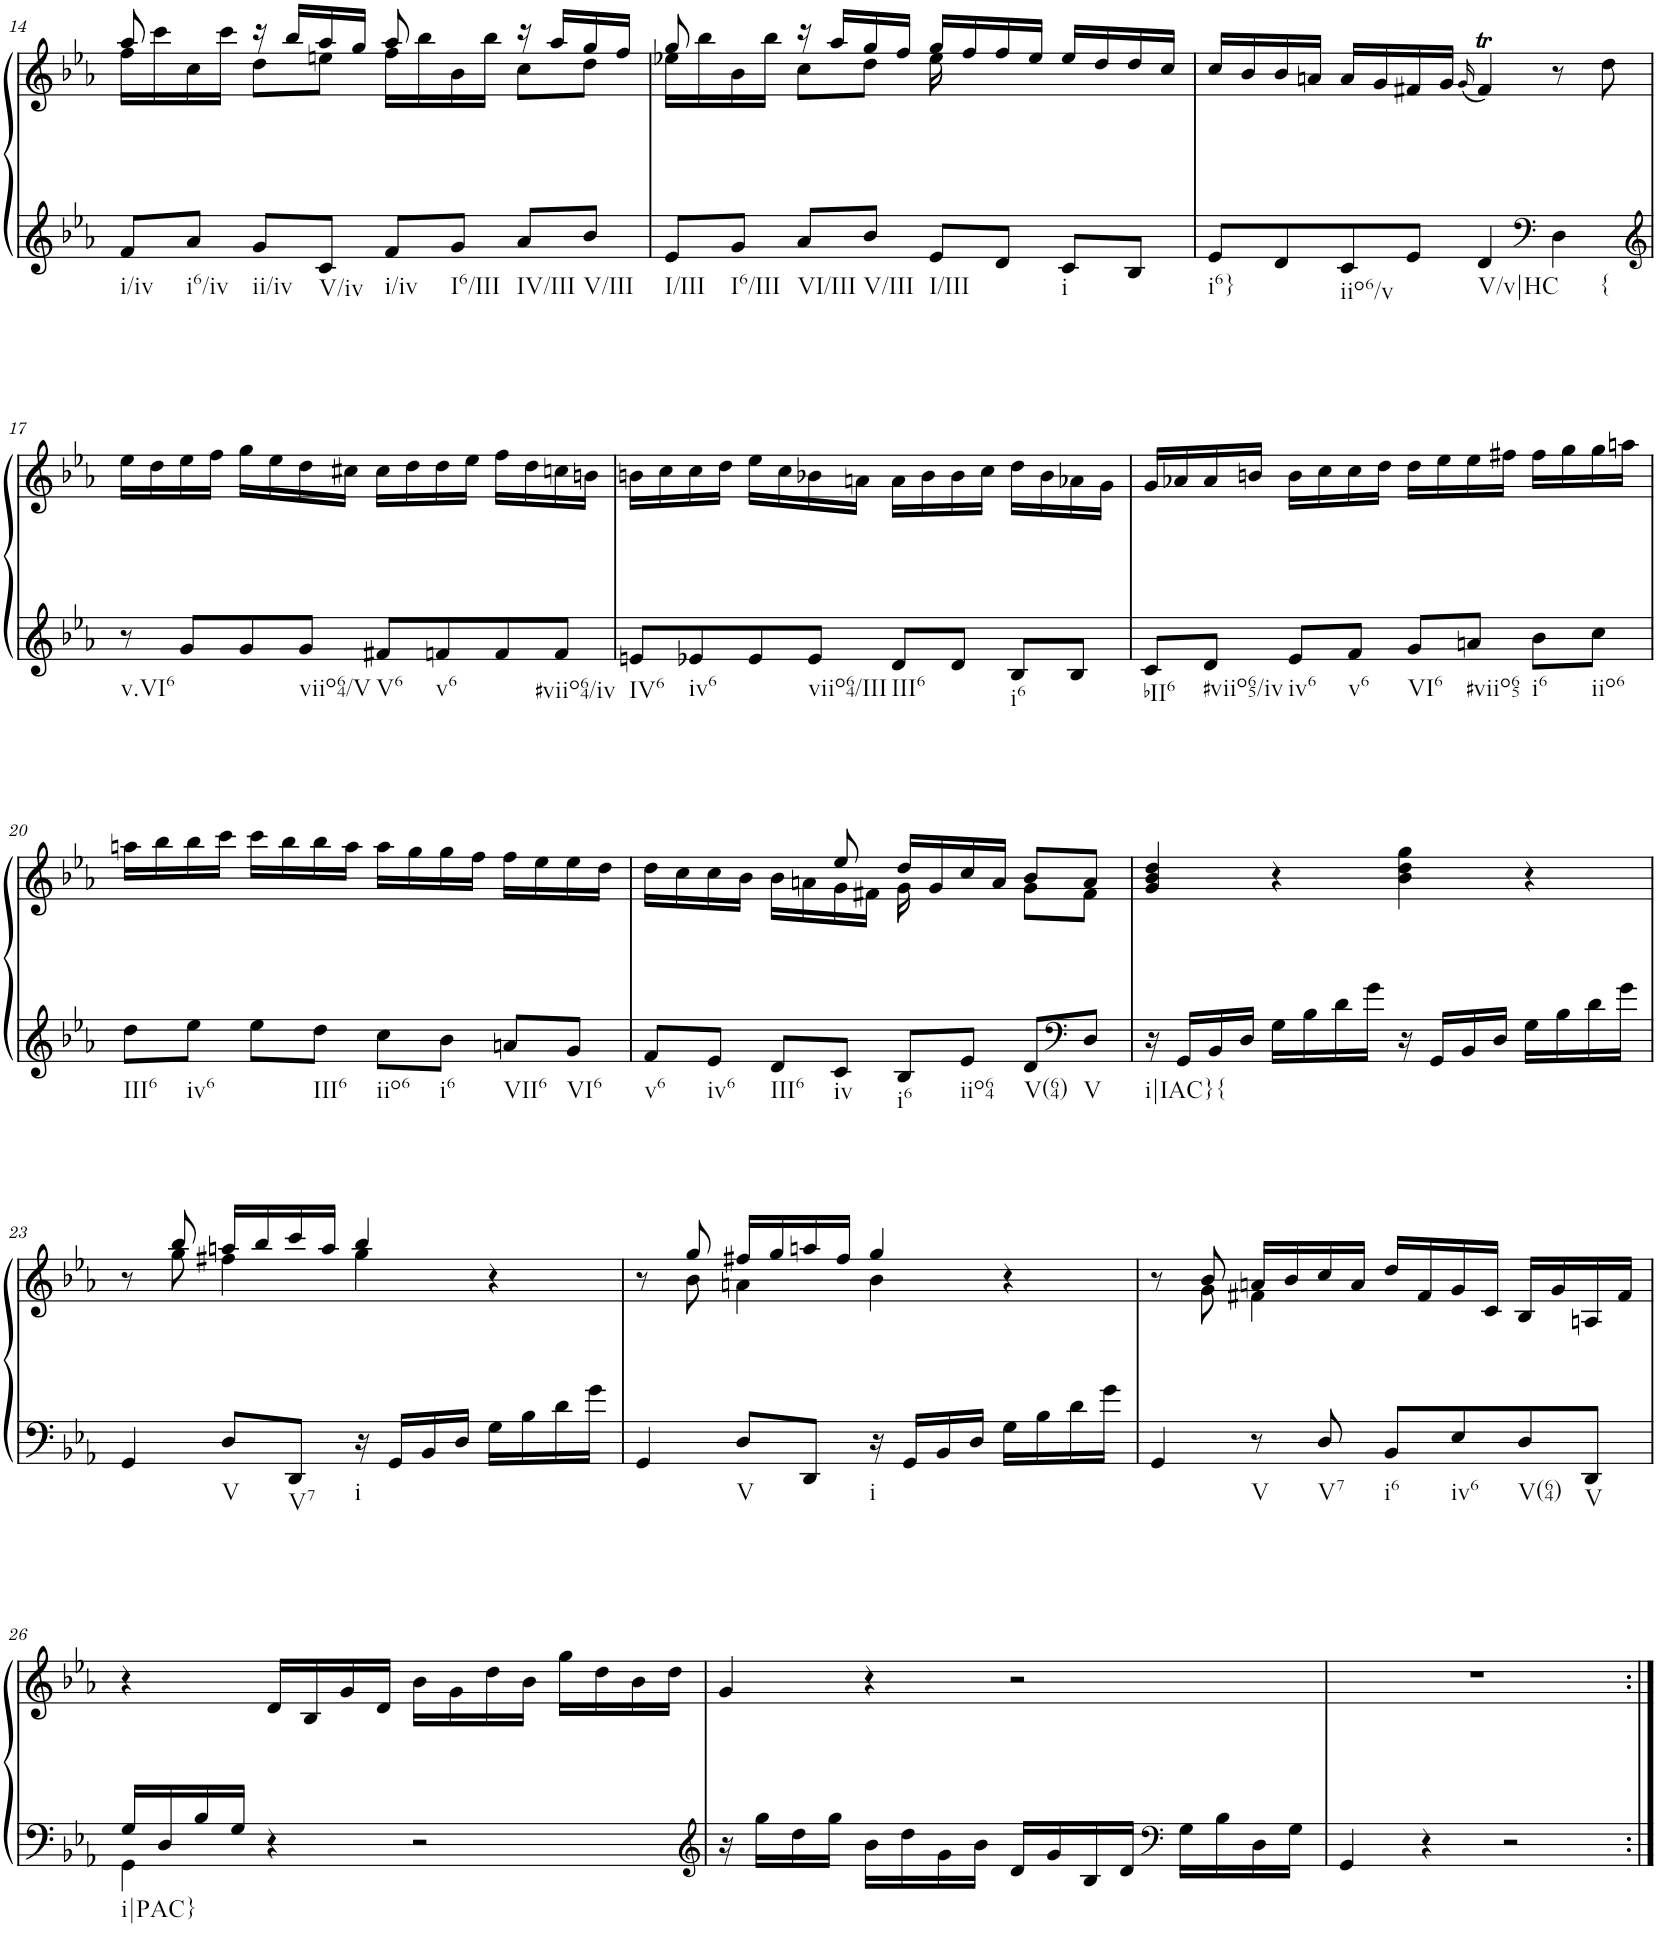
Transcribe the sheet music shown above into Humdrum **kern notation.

**kern	**kern
*part1	*part1
*staff2	*staff1
*I"Piano	*
*I'Pno.	*
!!LO:PB:g=z
*clefG2	*clefG2
*k[b-e-a-]	*k[b-e-a-]
*M4/4	*M4/4
*met(c)	*met(c)
=14	=14
*	*^
!LO:TX:b:t=i/iv	!	!
8f/L	8aa-/	16ff\LL
.	.	16ccc\
!LO:TX:b:t=i6/iv	!	!
8a-/J	8ryy	16cc\
.	.	16ccc\JJ
!LO:TX:b:t=ii/iv	!	!
8g/L	16r	8dd\L
.	16bb-/LL	.
!LO:TX:b:t=V/iv	!	!
8c/J	16aa-/	8een\J
.	16gg/JJ	.
!LO:TX:b:t=i/iv	!	!
8f/L	8aa-/	16ff\LL
.	.	16bb-\
!LO:TX:b:t=I6/III	!	!
8g/J	8ryy	16b-\
.	.	16bb-\JJ
!LO:TX:b:t=IV/III	!	!
8a-/L	16r	8cc\L
.	16aa-/LL	.
!LO:TX:b:t=V/III	!	!
8b-/J	16gg/	8dd\J
.	16ff/JJ	.
=15	=15	=15
!LO:TX:b:t=I/III	!	!
8e-/L	8gg/	16ee-X\LL
.	.	16bb-\
!LO:TX:b:t=I6/III	!	!
8g/J	8ryy	16b-\
.	.	16bb-\JJ
!LO:TX:b:t=VI/III	!	!
8a-/L	16r	8cc\L
.	16aa-/LL	.
!LO:TX:b:t=V/III	!	!
8b-/J	16gg/	8dd\J
.	16ff/JJ	.
!LO:TX:b:t=I/III	!	!
8e-/L	16gg/LL	16ee-\
.	16ff/	4..ryy
8d/J	16ff/	.
.	16ee-/JJ	.
!LO:TX:b:t=i	!	!
8c/L	16ee-/LL	.
.	16dd/	.
8B-/J	16dd/	.
.	16cc/JJ	.
*	*v	*v
=16	=16
!LO:TX:b:t=i6}	!
8e-/L	16cc/LL
.	16b-/
8d/	16b-/
.	16an/JJ
!LO:TX:b:t=iio6/v	!
8c/	16a/LL
.	16g/
8e-/J	16f#X/
.	16g/JJ
.	(16qg/
!LO:TX:b:t=V/v|HC	!
4d/	4f#t/)
*clefF4	*
!LO:TX:b:t={	!
4D\	8r
.	8dd\
!!LO:LB:g=z
=17	=17
*clefG2	*
!LO:TX:b:t=v.VI6	!
8r	16ee-\LL
.	16dd\
8g/L	16ee-\
.	16ff\JJ
8g/	16gg\LL
.	16ee-\
!LO:TX:b:t=viio64/V	!
8g/J	16dd\
.	16cc#X\JJ
!LO:TX:b:t=V6	!
8f#X/L	16cc#\LL
.	16dd\
!LO:TX:b:t=v6	!
8fn/	16dd\
.	16ee-\JJ
8f/	16ff\LL
.	16dd\
!LO:TX:b:t=#viio64/iv	!
8f/J	16ccn\
.	16bn\JJ
=18	=18
!LO:TX:b:t=IV6	!
8en/L	16bn\LL
.	16cc\
!LO:TX:b:t=iv6	!
8e-X/	16cc\
.	16dd\JJ
8e-/	16ee-\LL
.	16cc\
!LO:TX:b:t=viio64/III	!
8e-/J	16b-X\
.	16an\JJ
!LO:TX:b:t=III6	!
8d/L	16a\LL
.	16b-\
8d/J	16b-\
.	16cc\JJ
!LO:TX:b:t=i6	!
8B-/L	16dd\LL
.	16b-\
8B-/J	16a-X\
.	16g\JJ
=19	=19
!LO:TX:b:t=bII6	!
8c/L	16g/LL
.	16a-X/
!LO:TX:b:t=#viio65/iv	!
8d/J	16a-/
.	16bn/JJ
!LO:TX:b:t=iv6	!
8e-/L	16b\LL
.	16cc\
!LO:TX:b:t=v6	!
8f/J	16cc\
.	16dd\JJ
!LO:TX:b:t=VI6	!
8g/L	16dd\LL
.	16ee-\
!LO:TX:b:t=#viio65	!
8an/J	16ee-\
.	16ff#X\JJ
!LO:TX:b:t=i6	!
8b-\L	16ff#\LL
.	16gg\
!LO:TX:b:t=iio6	!
8cc\J	16gg\
.	16aan\JJ
!!LO:LB:g=z
=20	=20
!LO:TX:b:t=III6	!
8dd\L	16aan\LL
.	16bb-\
!LO:TX:b:t=iv6	!
8ee-\J	16bb-\
.	16ccc\JJ
8ee-\L	16ccc\LL
.	16bb-\
!LO:TX:b:t=III6	!
8dd\J	16bb-\
.	16aa\JJ
!LO:TX:b:t=iio6	!
8cc\L	16aa\LL
.	16gg\
!LO:TX:b:t=i6	!
8b-\J	16gg\
.	16ff\JJ
!LO:TX:b:t=VII6	!
8an/L	16ff\LL
.	16ee-\
!LO:TX:b:t=VI6	!
8g/J	16ee-\
.	16dd\JJ
=21	=21
*	*^
!LO:TX:b:t=v6	!	!
8f/L	16dd\LL	4ryy
.	16cc\	.
!LO:TX:b:t=iv6	!	!
8e-/J	16cc\	.
.	16b-\JJ	.
!LO:TX:b:t=III6	!	!
8d/L	8ryy	16b-\LL
.	.	16an\
!LO:TX:b:t=iv	!	!
8c/J	8ee-/	16g\
.	.	16f#X\JJ
!LO:TX:b:t=i6	!	!
8B-/L	16dd/LL	16g\
.	16g/	8.ryy
!LO:TX:b:t=iio64	!	!
8e-/J	16cc/	.
.	16a/JJ	.
!LO:TX:b:t=V(64)	!	!
8d/L	8b-/L	8g\L
*clefF4	*	*
!LO:TX:b:t=V	!	!
8D/J	8a/J	8f#\J
=22	=22	=22
!LO:TX:b:t=i|IAC}{	!	!
*	*v	*v
16r	4g/ 4b-/ 4dd/
16GG/LL	.
16BB-/	.
16D/JJ	.
16G\LL	4r
16B-\	.
16d\	.
16g\JJ	.
16r	4b-\ 4dd\ 4gg\
16GG/LL	.
16BB-/	.
16D/JJ	.
16G\LL	4r
16B-\	.
16d\	.
16g\JJ	.
!!LO:LB:g=z
=23	=23
*	*^
4GG/	8r	8ryy
.	8bb-/	8gg\
!LO:TX:b:t=V	!	!
8D/L	16aan/LL	4ff#X\
.	16bb-/	.
!LO:TX:b:t=V7	!	!
8DD/J	16ccc/	.
.	16aa/JJ	.
!LO:TX:b:t=i	!	!
16r	4bb-/	4gg\
16GG/LL	.	.
16BB-/	.	.
16D/JJ	.	.
16G\LL	4r	4ryy
16B-\	.	.
16d\	.	.
16g\JJ	.	.
=24	=24	=24
4GG/	8r	8ryy
.	8gg/	8b-\
!LO:TX:b:t=V	!	!
8D/L	16ff#X/LL	4an\
.	16gg/	.
8DD/J	16aan/	.
.	16ff#/JJ	.
!LO:TX:b:t=i	!	!
16r	4gg/	4b-\
16GG/LL	.	.
16BB-/	.	.
16D/JJ	.	.
16G\LL	4r	4ryy
16B-\	.	.
16d\	.	.
16g\JJ	.	.
=25	=25	=25
4GG/	8r	8ryy
.	8b-/	8g\
!LO:TX:b:t=V	!	!
8r	16an/LL	4f#X\
.	16b-/	.
!LO:TX:b:t=V7	!	!
8D/	16cc/	.
.	16a/JJ	.
!LO:TX:b:t=i6	!	!
8BB-/L	16dd/LL	2ryy
.	16f#/	.
!LO:TX:b:t=iv6	!	!
8E-/	16g/	.
.	16c/JJ	.
!LO:TX:b:t=V(64)	!	!
8D/	16B-/LL	.
.	16g/	.
!LO:TX:b:t=V	!	!
8DD/J	16An/	.
.	16f#/JJ	.
*	*v	*v
!!LO:LB:g=z
=26	=26
*^	*
!LO:TX:b:t=i|PAC}	!	!
16G/LL	4GG\	4r
16D/	.	.
16B-/	.	.
16G/JJ	.	.
4r	2.ryy	16d/LL
.	.	16B-/
.	.	16g/
.	.	16d/JJ
2r	.	16b-\LL
.	.	16g\
.	.	16dd\
.	.	16b-\JJ
.	.	16gg\LL
.	.	16dd\
.	.	16b-\
.	.	16dd\JJ
*v	*v	*
=27	=27
*clefG2	*
16r	4g/
16gg\LL	.
16dd\	.
16gg\JJ	.
16b-\LL	4r
16dd\	.
16g\	.
16b-\JJ	.
16d/LL	2r
16g/	.
16B-/	.
16d/JJ	.
*clefF4	*
16G\LL	.
16B-\	.
16D\	.
16G\JJ	.
=28	=28
4GG/	1r
4r	.
2r	.
=:|!	=:|!
*-	*-
